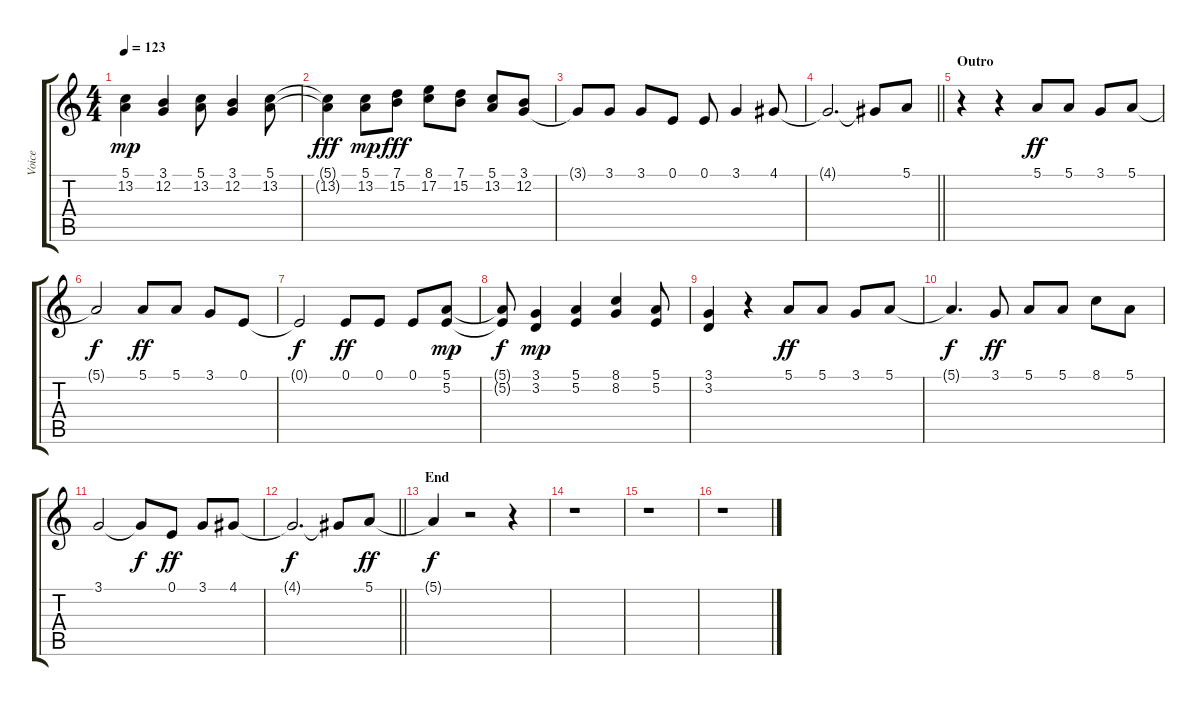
\track ("Voice" "Voice") {instrument clarinet}
\staff {score tabs}
\tuning (E4 B3 G3 D3 A2 E2) {hide}
\ts (4 4)
\tempo 123
\clef g2
\ks c
(5.1 13.2).4{dy mp} (3.1 12.2).4 (5.1 13.2).8 (3.1 12.2).4 (5.1 13.2).8 |
(5.1{t} 13.2{t}).4{dy fff} (5.1 13.2).8{dy mp} (7.1 15.2).8{dy fff} (8.1 17.2).8 (7.1 15.2).8 (5.1 13.2).8 (3.1 12.2).8 |
3.1{t}.8 3.1.8 3.1.8 0.1.8 0.1.8 3.1.4 4.1.8 |
\barLineRight lightlight
4.1{t}.2{d} 4.1{t}.8 5.1.8 |
\section ("" "Outro")
r.4 r.4 5.1.8{dy ff} 5.1.8 3.1.8 5.1.8 |
5.1{t}.2{dy f} 5.1.8{dy ff} 5.1.8 3.1.8 0.1.8 |
0.1{t}.2{dy f} 0.1.8{dy ff} 0.1.8 0.1.8 (5.1 5.2).8{dy mp} |
(5.1{t} 5.2{t}).8{dy f} (3.1 3.2).4{dy mp} (5.1 5.2).4 (8.1 8.2).4 (5.1 5.2).8 |
(3.1 3.2).4 r.4 5.1.8{dy ff} 5.1.8 3.1.8 5.1.8 |
5.1{t}.4{d dy f} 3.1.8{dy ff} 5.1.8 5.1.8 8.1.8 5.1.8 |
3.1.2 3.1{t}.8{dy f} 0.1.8{dy ff} 3.1.8 4.1.8 |
\barLineRight lightlight
4.1{t}.2{d dy f} 4.1{t}.8 5.1.8{dy ff} |
\section ("" "End")
5.1{t}.4{dy f} r.2 r.4 |
r.1 |
r.1 |
r.1
